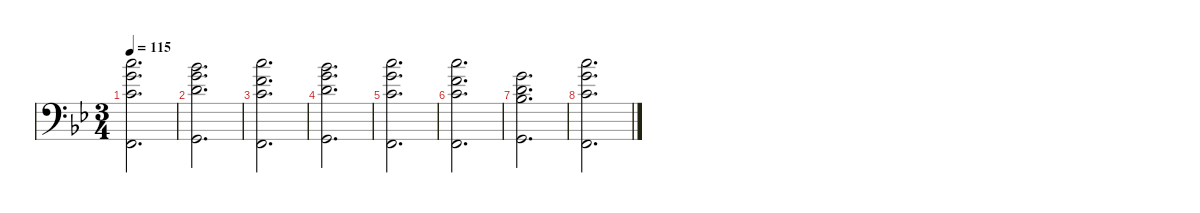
\defaultSystemsLayout 4
\hideDynamics
\bracketExtendMode nobrackets
\singleTrackTrackNamePolicy hidden
\multiTrackTrackNamePolicy hidden
\firstSystemTrackNameMode fullname
\firstSystemTrackNameOrientation horizontal
\otherSystemsTrackNameOrientation horizontal
\track ("Piano" "pno.") {defaultSystemsLayout 16 instrument acousticgrandpiano}
\staff {score}
\tuning (E4 B3 G3 D3 A2 E2)
\ts (3 4)
\tempo 115
\clef f4
\ks gminor
(8.1{acc forcenatural} 8.2{acc forcenatural} 5.3{acc forcenatural} 1.6{acc forcenatural}).2{d dy mf beam Down} |
(6.1{acc b} 8.2{acc forcenatural} 7.3{acc forcenatural} 3.6{acc forcenatural}).2{d dy f beam Down} |
(8.1{acc forcenatural} 6.2{acc forcenatural} 5.3{acc forcenatural} 1.6{acc forcenatural}).2{d dy mf beam Down} |
(6.1{acc b} 8.2{acc forcenatural} 7.3{acc forcenatural} 3.6{acc forcenatural}).2{d dy f beam Down} |
(8.1{acc forcenatural} 8.2{acc forcenatural} 5.3{acc forcenatural} 1.6{acc forcenatural}).2{d dy mf beam Down} |
(8.1{acc forcenatural} 6.2{acc forcenatural} 5.3{acc forcenatural} 1.6{acc forcenatural}).2{d beam Down} |
(3.1{acc forcenatural} 3.2{acc forcenatural} 3.3{acc b} 3.6{acc forcenatural}).2{d dy f beam Down} |
(8.1{acc forcenatural} 8.2{acc forcenatural} 5.3{acc forcenatural} 1.6{acc forcenatural}).2{d dy mf beam Down}
